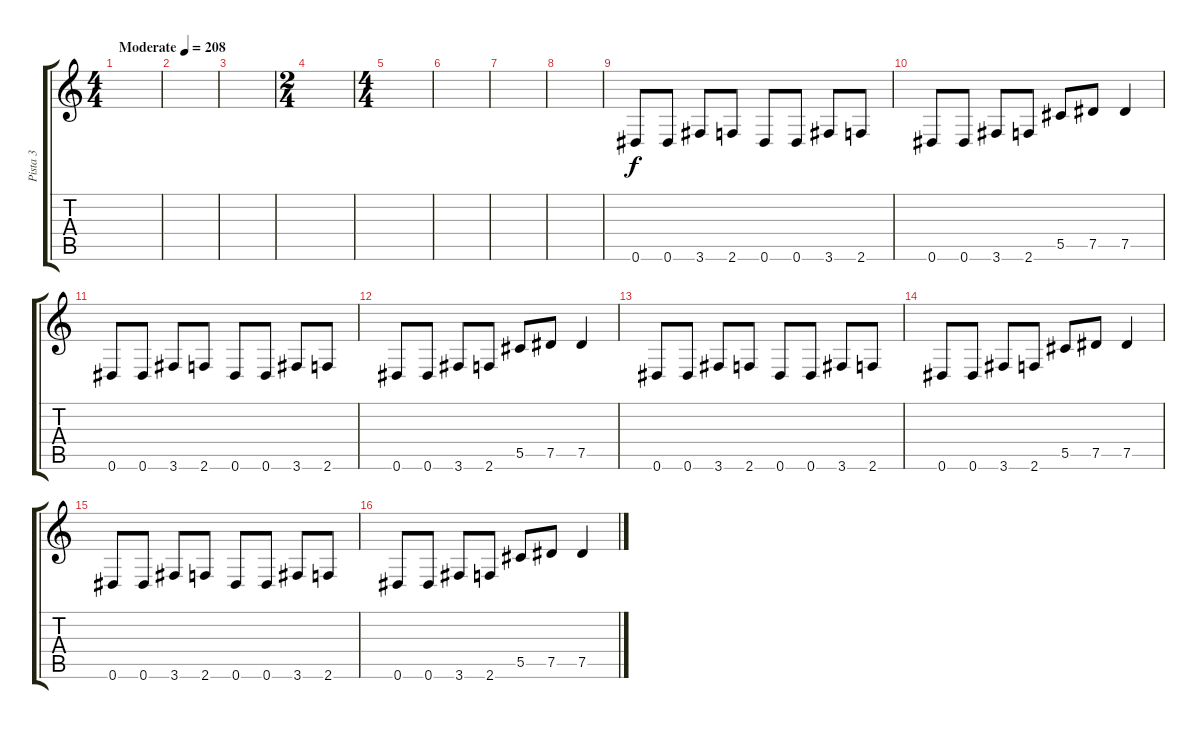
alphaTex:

\track ("Pista 3" "Pista 3") {instrument electricbassfinger}
\staff {score tabs}
\tuning (Eb4 Bb3 Gb3 Db3 Ab2 Eb2) {hide}
\ts (4 4)
\tempo (208 "Moderate")
\clef g2
\ks c
|
|
|
\ts (2 4)
|
\ts (4 4)
|
|
|
|
0.6.8 0.6.8 3.6.8 2.6.8 0.6.8 0.6.8 3.6.8 2.6.8 |
0.6.8 0.6.8 3.6.8 2.6.8 5.5.8 7.5.8 7.5.4 |
0.6.8 0.6.8 3.6.8 2.6.8 0.6.8 0.6.8 3.6.8 2.6.8 |
0.6.8 0.6.8 3.6.8 2.6.8 5.5.8 7.5.8 7.5.4 |
0.6.8 0.6.8 3.6.8 2.6.8 0.6.8 0.6.8 3.6.8 2.6.8 |
0.6.8 0.6.8 3.6.8 2.6.8 5.5.8 7.5.8 7.5.4 |
0.6.8 0.6.8 3.6.8 2.6.8 0.6.8 0.6.8 3.6.8 2.6.8 |
0.6.8 0.6.8 3.6.8 2.6.8 5.5.8 7.5.8 7.5.4
